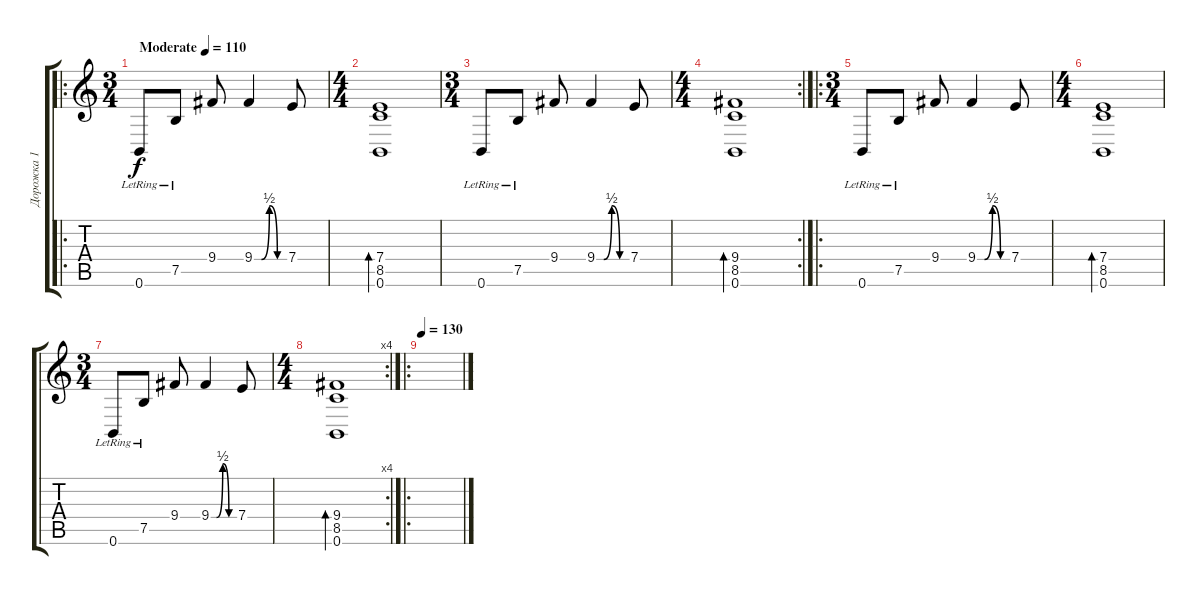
\track ("Дорожка 1" "Дорожка 1") {instrument acousticguitarsteel}
\staff {score tabs}
\tuning (B3 Gb3 D3 A2 E2 B1) {hide}
\ro
\ts (3 4)
\tempo (110 "Moderate")
\clef g2
\ks c
0.6{lr}.8{dy f instrument acousticguitarsteel} 7.5{lr}.8 9.4.8 9.4{be (custom 0 0 14 0 30 2 46 0 60 0)}.4 7.4.8 |
\ts (4 4)
(7.4 8.5 0.6).1{bd 120} |
\ts (3 4)
0.6{lr}.8 7.5{lr}.8 9.4.8 9.4{be (custom 0 0 14 0 30 2 46 0 60 0)}.4 7.4.8 |
\rc 2
\ts (4 4)
(9.4 8.5 0.6).1{bd 120} |
\ro
\ts (3 4)
0.6{lr}.8 7.5{lr}.8 9.4.8 9.4{be (custom 0 0 14 0 30 2 46 0 60 0)}.4 7.4.8 |
\ts (4 4)
(7.4 8.5 0.6).1{bd 120} |
\ts (3 4)
0.6{lr}.8 7.5{lr}.8 9.4.8 9.4{be (custom 0 0 14 0 30 2 46 0 60 0)}.4 7.4.8 |
\rc 4
\ts (4 4)
(9.4 8.5 0.6).1{bd 120} |
\ro
\tempo 130
